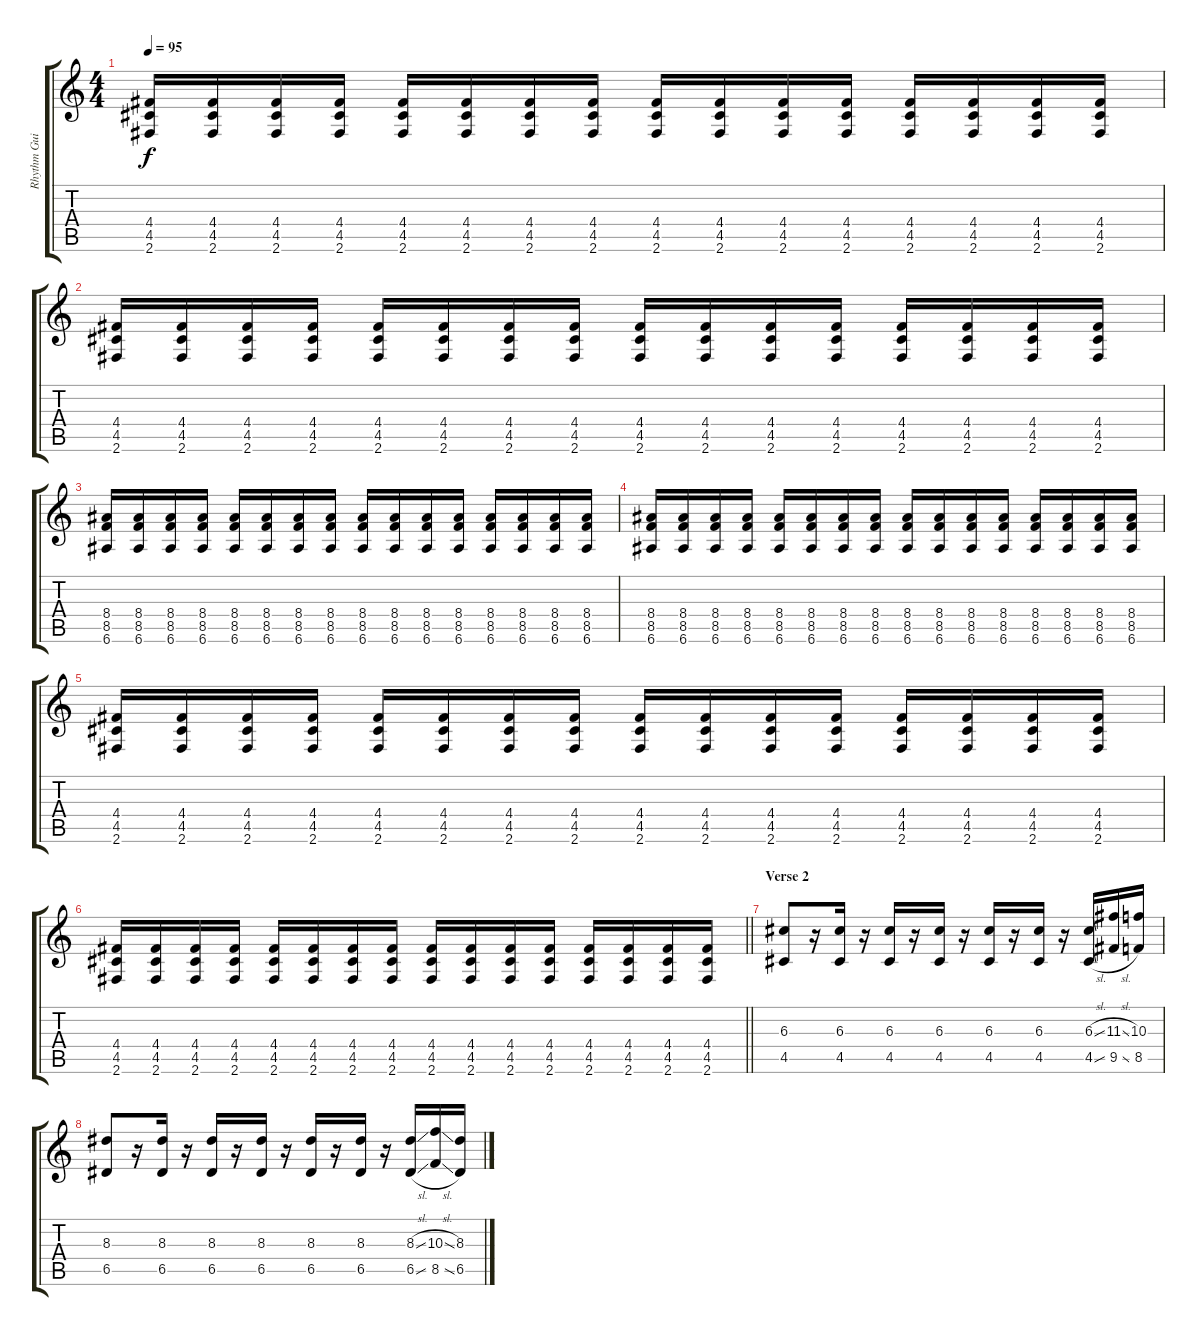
\track ("Rhythm Guitar" "Rhythm Gui") {instrument distortionguitar}
\staff {score tabs}
\tuning (E4 B3 G3 D3 A2 E2) {hide}
\ts (4 4)
\tempo 95
\clef g2
\ks c
(4.4 4.5 2.6).16{dy f} (4.4 4.5 2.6).16 (4.4 4.5 2.6).16 (4.4 4.5 2.6).16 (4.4 4.5 2.6).16 (4.4 4.5 2.6).16 (4.4 4.5 2.6).16 (4.4 4.5 2.6).16 (4.4 4.5 2.6).16 (4.4 4.5 2.6).16 (4.4 4.5 2.6).16 (4.4 4.5 2.6).16 (4.4 4.5 2.6).16 (4.4 4.5 2.6).16 (4.4 4.5 2.6).16 (4.4 4.5 2.6).16 |
(4.4 4.5 2.6).16 (4.4 4.5 2.6).16 (4.4 4.5 2.6).16 (4.4 4.5 2.6).16 (4.4 4.5 2.6).16 (4.4 4.5 2.6).16 (4.4 4.5 2.6).16 (4.4 4.5 2.6).16 (4.4 4.5 2.6).16 (4.4 4.5 2.6).16 (4.4 4.5 2.6).16 (4.4 4.5 2.6).16 (4.4 4.5 2.6).16 (4.4 4.5 2.6).16 (4.4 4.5 2.6).16 (4.4 4.5 2.6).16 |
(8.4 8.5 6.6).16 (8.4 8.5 6.6).16 (8.4 8.5 6.6).16 (8.4 8.5 6.6).16 (8.4 8.5 6.6).16 (8.4 8.5 6.6).16 (8.4 8.5 6.6).16 (8.4 8.5 6.6).16 (8.4 8.5 6.6).16 (8.4 8.5 6.6).16 (8.4 8.5 6.6).16 (8.4 8.5 6.6).16 (8.4 8.5 6.6).16 (8.4 8.5 6.6).16 (8.4 8.5 6.6).16 (8.4 8.5 6.6).16 |
(8.4 8.5 6.6).16 (8.4 8.5 6.6).16 (8.4 8.5 6.6).16 (8.4 8.5 6.6).16 (8.4 8.5 6.6).16 (8.4 8.5 6.6).16 (8.4 8.5 6.6).16 (8.4 8.5 6.6).16 (8.4 8.5 6.6).16 (8.4 8.5 6.6).16 (8.4 8.5 6.6).16 (8.4 8.5 6.6).16 (8.4 8.5 6.6).16 (8.4 8.5 6.6).16 (8.4 8.5 6.6).16 (8.4 8.5 6.6).16 |
(4.4 4.5 2.6).16 (4.4 4.5 2.6).16 (4.4 4.5 2.6).16 (4.4 4.5 2.6).16 (4.4 4.5 2.6).16 (4.4 4.5 2.6).16 (4.4 4.5 2.6).16 (4.4 4.5 2.6).16 (4.4 4.5 2.6).16 (4.4 4.5 2.6).16 (4.4 4.5 2.6).16 (4.4 4.5 2.6).16 (4.4 4.5 2.6).16 (4.4 4.5 2.6).16 (4.4 4.5 2.6).16 (4.4 4.5 2.6).16 |
\barLineRight lightlight
(4.4 4.5 2.6).16 (4.4 4.5 2.6).16 (4.4 4.5 2.6).16 (4.4 4.5 2.6).16 (4.4 4.5 2.6).16 (4.4 4.5 2.6).16 (4.4 4.5 2.6).16 (4.4 4.5 2.6).16 (4.4 4.5 2.6).16 (4.4 4.5 2.6).16 (4.4 4.5 2.6).16 (4.4 4.5 2.6).16 (4.4 4.5 2.6).16 (4.4 4.5 2.6).16 (4.4 4.5 2.6).16 (4.4 4.5 2.6).16 |
\section ("" "Verse 2")
(6.3 4.5).8 r.16 (6.3 4.5).16 r.16 (6.3 4.5).16 r.16 (6.3 4.5).16 r.16 (6.3 4.5).16 r.16 (6.3 4.5).16 r.16 (6.3{sl} 4.5{sl}).16 (11.3{sl} 9.5{sl}).16 (10.3 8.5).16 |
(8.3 6.5).8 r.16 (8.3 6.5).16 r.16 (8.3 6.5).16 r.16 (8.3 6.5).16 r.16 (8.3 6.5).16 r.16 (8.3 6.5).16 r.16 (8.3{sl} 6.5{sl}).16 (10.3{sl} 8.5{sl}).16 (8.3 6.5).16
